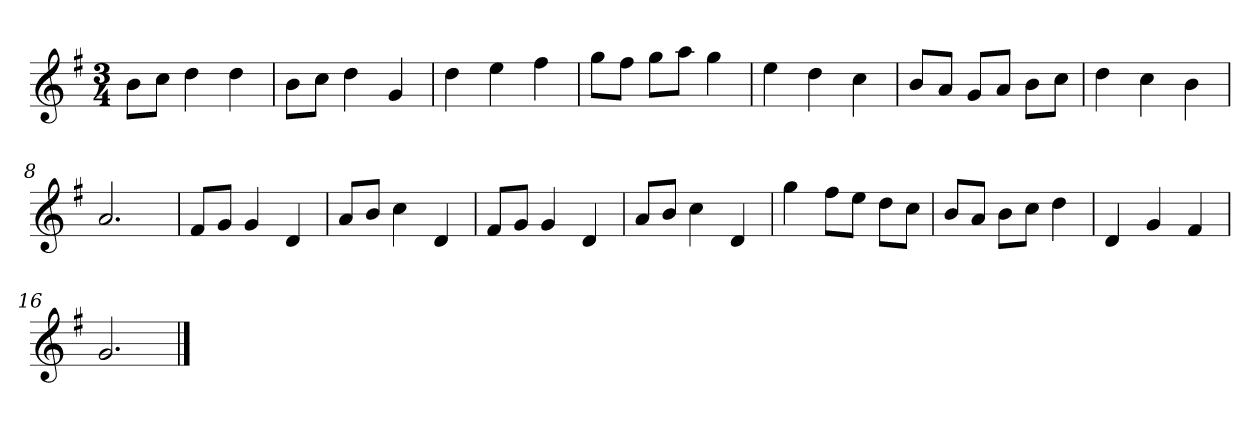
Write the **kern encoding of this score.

**kern
*part1
*staff1
*k[f#]
*M3/4
*MM120
=1
8bL
8ccJ
4dd
4dd
=2
8bL
8ccJ
4dd
4g
=3
4dd
4ee
4ff#
=4
8ggL
8ff#J
8ggL
8aaJ
4gg
=5
4ee
4dd
4cc
=6
8bL
8aJ
8gL
8aJ
8bL
8ccJ
=7
4dd
4cc
4b
=8
2.a
=9
8f#L
8gJ
4g
4d
=10
8aL
8bJ
4cc
4d
=11
8f#L
8gJ
4g
4d
=12
8aL
8bJ
4cc
4d
=13
4gg
8ff#L
8eeJ
8ddL
8ccJ
=14
8bL
8aJ
8bL
8ccJ
4dd
=15
4d
4g
4f#
=16
2.g
==
*-
